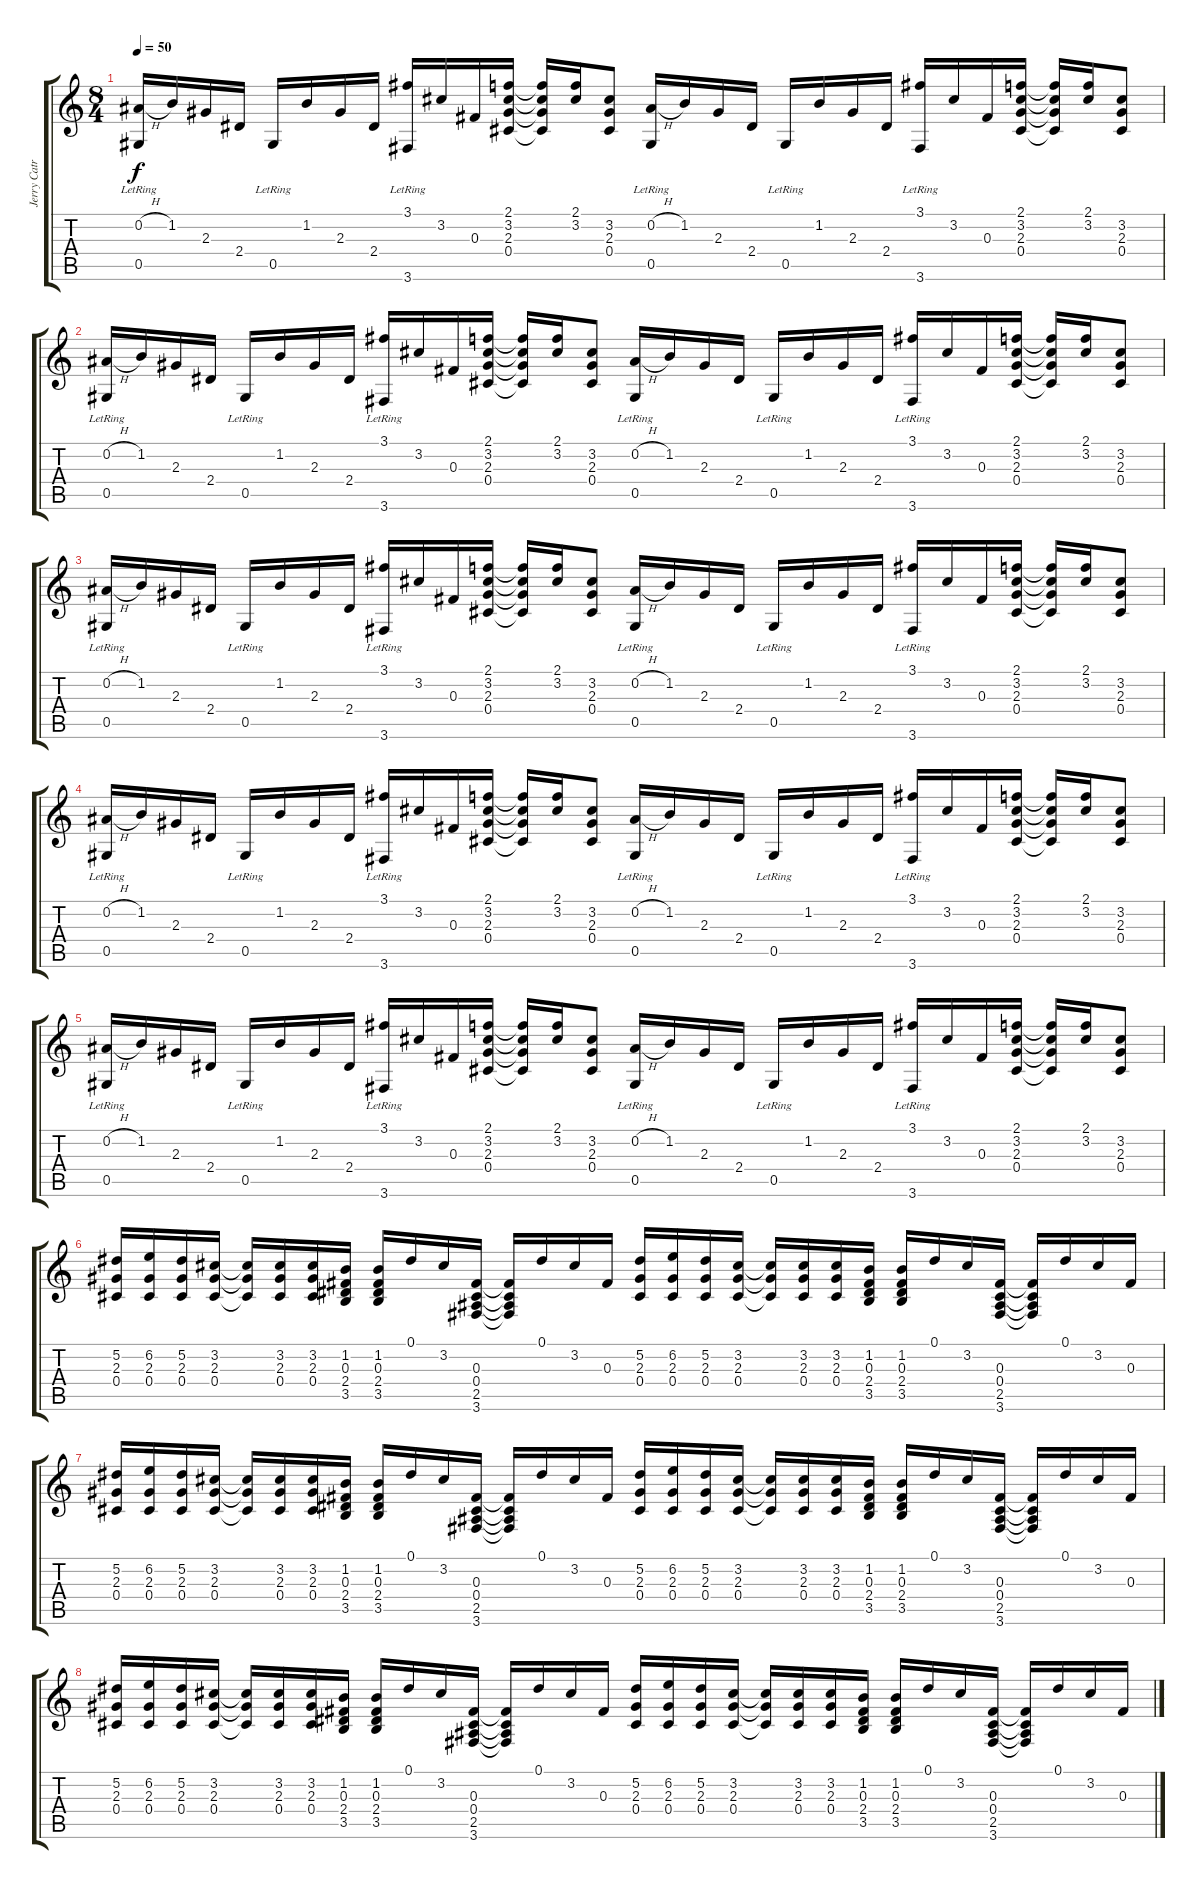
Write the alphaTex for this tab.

\track ("Jerry Catrell Dist." "Jerry Catr") {instrument distortionguitar}
\staff {score tabs}
\tuning (Eb4 Bb3 Gb3 Db3 Ab2 Eb2) {hide}
\ts (8 4)
\tempo 50
\clef g2
\ks c
(0.2{h} 0.5{lr}).16{dy f volume 5} 1.2.16 2.3.16 2.4.16 0.5{lr}.16 1.2.16 2.3.16 2.4.16 (3.1 3.6{lr}).16 3.2.16 0.3.16 (2.1 3.2 2.3 0.4).16 (2.1{t} 3.2{t} 2.3{t} 0.4{t}).16 (2.1 3.2).16 (3.2 2.3 0.4).8 (0.2{h} 0.5{lr}).16 1.2.16 2.3.16 2.4.16 0.5{lr}.16 1.2.16 2.3.16 2.4.16 (3.1 3.6{lr}).16 3.2.16 0.3.16 (2.1 3.2 2.3 0.4).16 (2.1{t} 3.2{t} 2.3{t} 0.4{t}).16 (2.1 3.2).16 (3.2 2.3 0.4).8 |
(0.2{h} 0.5{lr}).16{volume 5} 1.2.16 2.3.16 2.4.16 0.5{lr}.16 1.2.16 2.3.16 2.4.16 (3.1 3.6{lr}).16 3.2.16 0.3.16 (2.1 3.2 2.3 0.4).16 (2.1{t} 3.2{t} 2.3{t} 0.4{t}).16 (2.1 3.2).16 (3.2 2.3 0.4).8 (0.2{h} 0.5{lr}).16 1.2.16 2.3.16 2.4.16 0.5{lr}.16 1.2.16 2.3.16 2.4.16 (3.1 3.6{lr}).16 3.2.16 0.3.16 (2.1 3.2 2.3 0.4).16 (2.1{t} 3.2{t} 2.3{t} 0.4{t}).16 (2.1 3.2).16 (3.2 2.3 0.4).8 |
(0.2{h} 0.5{lr}).16{volume 5} 1.2.16 2.3.16 2.4.16 0.5{lr}.16 1.2.16 2.3.16 2.4.16 (3.1 3.6{lr}).16 3.2.16 0.3.16 (2.1 3.2 2.3 0.4).16 (2.1{t} 3.2{t} 2.3{t} 0.4{t}).16 (2.1 3.2).16 (3.2 2.3 0.4).8 (0.2{h} 0.5{lr}).16 1.2.16 2.3.16 2.4.16 0.5{lr}.16 1.2.16 2.3.16 2.4.16 (3.1 3.6{lr}).16 3.2.16 0.3.16 (2.1 3.2 2.3 0.4).16 (2.1{t} 3.2{t} 2.3{t} 0.4{t}).16 (2.1 3.2).16 (3.2 2.3 0.4).8 |
(0.2{h} 0.5{lr}).16{volume 5} 1.2.16 2.3.16 2.4.16 0.5{lr}.16 1.2.16 2.3.16 2.4.16 (3.1 3.6{lr}).16 3.2.16 0.3.16 (2.1 3.2 2.3 0.4).16 (2.1{t} 3.2{t} 2.3{t} 0.4{t}).16 (2.1 3.2).16 (3.2 2.3 0.4).8 (0.2{h} 0.5{lr}).16 1.2.16 2.3.16 2.4.16 0.5{lr}.16 1.2.16 2.3.16 2.4.16 (3.1 3.6{lr}).16 3.2.16 0.3.16 (2.1 3.2 2.3 0.4).16 (2.1{t} 3.2{t} 2.3{t} 0.4{t}).16 (2.1 3.2).16 (3.2 2.3 0.4).8 |
(0.2{h} 0.5{lr}).16{volume 4} 1.2.16 2.3.16 2.4.16 0.5{lr}.16 1.2.16 2.3.16 2.4.16 (3.1 3.6{lr}).16 3.2.16 0.3.16 (2.1 3.2 2.3 0.4).16 (2.1{t} 3.2{t} 2.3{t} 0.4{t}).16 (2.1 3.2).16 (3.2 2.3 0.4).8 (0.2{h} 0.5{lr}).16 1.2.16 2.3.16 2.4.16 0.5{lr}.16 1.2.16 2.3.16 2.4.16 (3.1 3.6{lr}).16 3.2.16 0.3.16 (2.1 3.2 2.3 0.4).16 (2.1{t} 3.2{t} 2.3{t} 0.4{t}).16 (2.1 3.2).16 (3.2 2.3 0.4).8 |
(5.2 2.3 0.4).16{volume 13} (6.2 2.3 0.4).16 (5.2 2.3 0.4).16 (3.2 2.3 0.4).16 (3.2{t} 2.3{t} 0.4{t}).16 (3.2 2.3 0.4).16 (3.2 2.3 0.4).16 (1.2 0.3 2.4 3.5).16 (1.2 0.3 2.4 3.5).16 0.1.16 3.2.16 (0.3 0.4 2.5 3.6).16 (0.3{t} 0.4{t} 2.5{t} 3.6{t}).16 0.1.16 3.2.16 0.3.16 (5.2 2.3 0.4).16 (6.2 2.3 0.4).16 (5.2 2.3 0.4).16 (3.2 2.3 0.4).16 (3.2{t} 2.3{t} 0.4{t}).16 (3.2 2.3 0.4).16 (3.2 2.3 0.4).16 (1.2 0.3 2.4 3.5).16 (1.2 0.3 2.4 3.5).16 0.1.16 3.2.16 (0.3 0.4 2.5 3.6).16 (0.3{t} 0.4{t} 2.5{t} 3.6{t}).16 0.1.16 3.2.16 0.3.16 |
(5.2 2.3 0.4).16{volume 13} (6.2 2.3 0.4).16 (5.2 2.3 0.4).16 (3.2 2.3 0.4).16 (3.2{t} 2.3{t} 0.4{t}).16 (3.2 2.3 0.4).16 (3.2 2.3 0.4).16 (1.2 0.3 2.4 3.5).16 (1.2 0.3 2.4 3.5).16 0.1.16 3.2.16 (0.3 0.4 2.5 3.6).16 (0.3{t} 0.4{t} 2.5{t} 3.6{t}).16 0.1.16 3.2.16 0.3.16 (5.2 2.3 0.4).16 (6.2 2.3 0.4).16 (5.2 2.3 0.4).16 (3.2 2.3 0.4).16 (3.2{t} 2.3{t} 0.4{t}).16 (3.2 2.3 0.4).16 (3.2 2.3 0.4).16 (1.2 0.3 2.4 3.5).16 (1.2 0.3 2.4 3.5).16 0.1.16 3.2.16 (0.3 0.4 2.5 3.6).16 (0.3{t} 0.4{t} 2.5{t} 3.6{t}).16 0.1.16 3.2.16 0.3.16 |
(5.2 2.3 0.4).16{volume 13} (6.2 2.3 0.4).16 (5.2 2.3 0.4).16 (3.2 2.3 0.4).16 (3.2{t} 2.3{t} 0.4{t}).16 (3.2 2.3 0.4).16 (3.2 2.3 0.4).16 (1.2 0.3 2.4 3.5).16 (1.2 0.3 2.4 3.5).16 0.1.16 3.2.16 (0.3 0.4 2.5 3.6).16 (0.3{t} 0.4{t} 2.5{t} 3.6{t}).16 0.1.16 3.2.16 0.3.16 (5.2 2.3 0.4).16 (6.2 2.3 0.4).16 (5.2 2.3 0.4).16 (3.2 2.3 0.4).16 (3.2{t} 2.3{t} 0.4{t}).16 (3.2 2.3 0.4).16 (3.2 2.3 0.4).16 (1.2 0.3 2.4 3.5).16 (1.2 0.3 2.4 3.5).16 0.1.16 3.2.16 (0.3 0.4 2.5 3.6).16 (0.3{t} 0.4{t} 2.5{t} 3.6{t}).16 0.1.16 3.2.16 0.3.16
